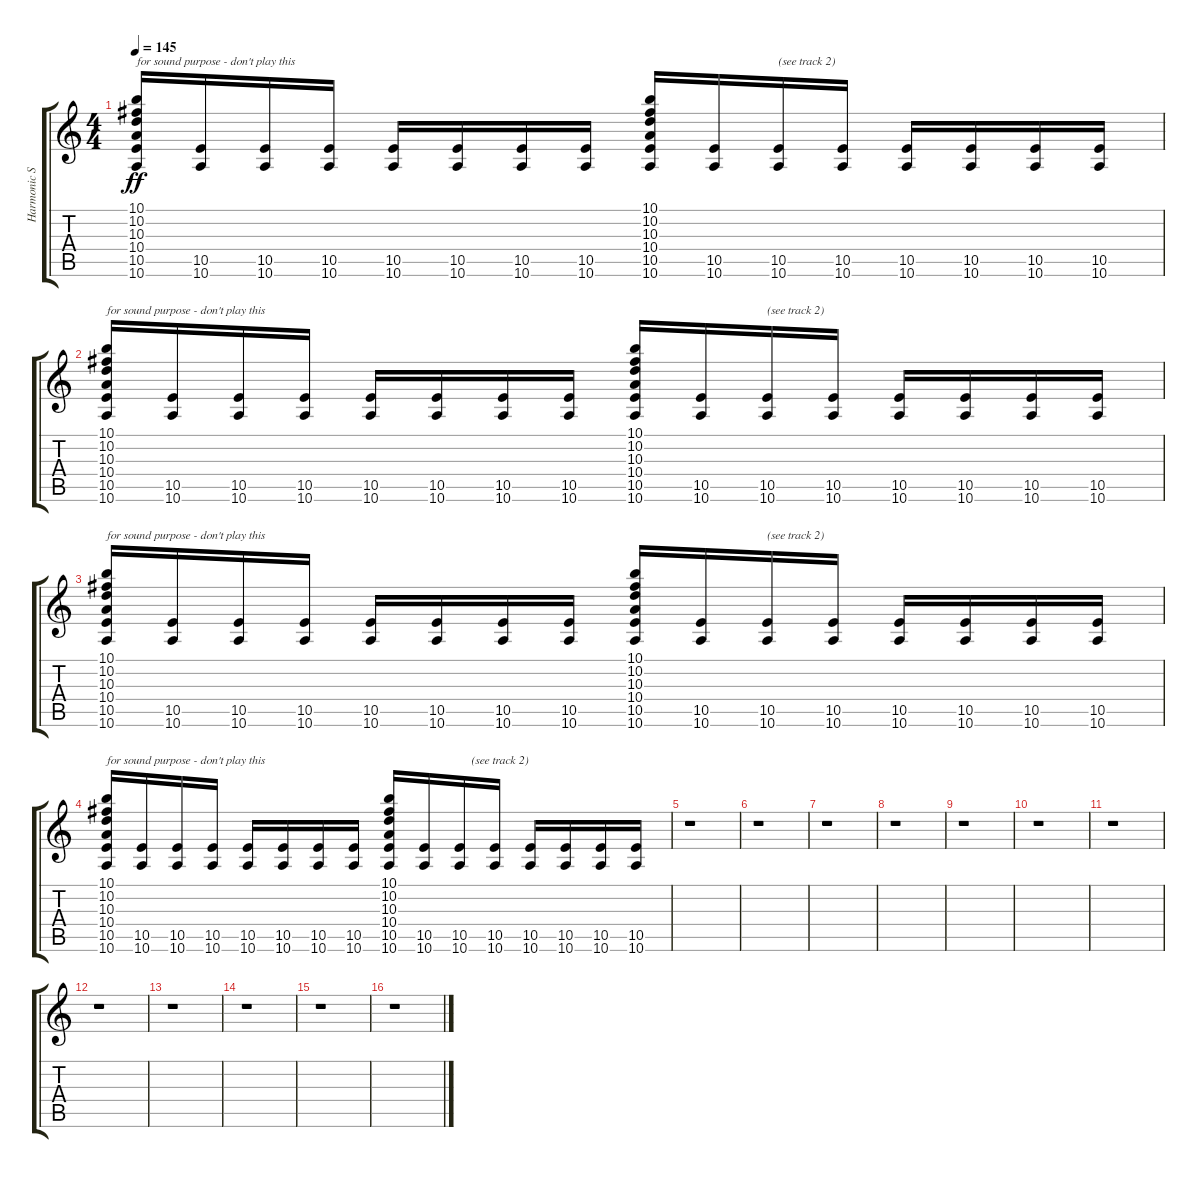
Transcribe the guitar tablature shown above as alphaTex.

\track ("Harmonic Sound/Fills" "Harmonic S") {instrument distortionguitar}
\staff {score tabs}
\tuning (Db4 Ab3 E3 B2 Gb2 B1) {hide}
\ts (4 4)
\tempo 145
\clef g2
\ks c
(10.1 10.2 10.3 10.4 10.5 10.6).16{txt "for sound purpose - don't play this" dy ff} (10.5 10.6).16 (10.5 10.6).16 (10.5 10.6).16 (10.5 10.6).16 (10.5 10.6).16 (10.5 10.6).16 (10.5 10.6).16 (10.1 10.2 10.3 10.4 10.5 10.6).16 (10.5 10.6).16 (10.5 10.6).16{txt "(see track 2)"} (10.5 10.6).16 (10.5 10.6).16 (10.5 10.6).16 (10.5 10.6).16 (10.5 10.6).16 |
(10.1 10.2 10.3 10.4 10.5 10.6).16{txt "for sound purpose - don't play this"} (10.5 10.6).16 (10.5 10.6).16 (10.5 10.6).16 (10.5 10.6).16 (10.5 10.6).16 (10.5 10.6).16 (10.5 10.6).16 (10.1 10.2 10.3 10.4 10.5 10.6).16 (10.5 10.6).16 (10.5 10.6).16{txt "(see track 2)"} (10.5 10.6).16 (10.5 10.6).16 (10.5 10.6).16 (10.5 10.6).16 (10.5 10.6).16 |
(10.1 10.2 10.3 10.4 10.5 10.6).16{txt "for sound purpose - don't play this"} (10.5 10.6).16 (10.5 10.6).16 (10.5 10.6).16 (10.5 10.6).16 (10.5 10.6).16 (10.5 10.6).16 (10.5 10.6).16 (10.1 10.2 10.3 10.4 10.5 10.6).16 (10.5 10.6).16 (10.5 10.6).16{txt "(see track 2)"} (10.5 10.6).16 (10.5 10.6).16 (10.5 10.6).16 (10.5 10.6).16 (10.5 10.6).16 |
(10.1 10.2 10.3 10.4 10.5 10.6).16{txt "for sound purpose - don't play this"} (10.5 10.6).16 (10.5 10.6).16 (10.5 10.6).16 (10.5 10.6).16 (10.5 10.6).16 (10.5 10.6).16 (10.5 10.6).16 (10.1 10.2 10.3 10.4 10.5 10.6).16 (10.5 10.6).16 (10.5 10.6).16{txt "    (see track 2)"} (10.5 10.6).16 (10.5 10.6).16 (10.5 10.6).16 (10.5 10.6).16 (10.5 10.6).16 |
r.1 |
r.1 |
r.1 |
r.1 |
r.1 |
r.1 |
r.1 |
r.1 |
r.1 |
r.1 |
r.1 |
r.1
